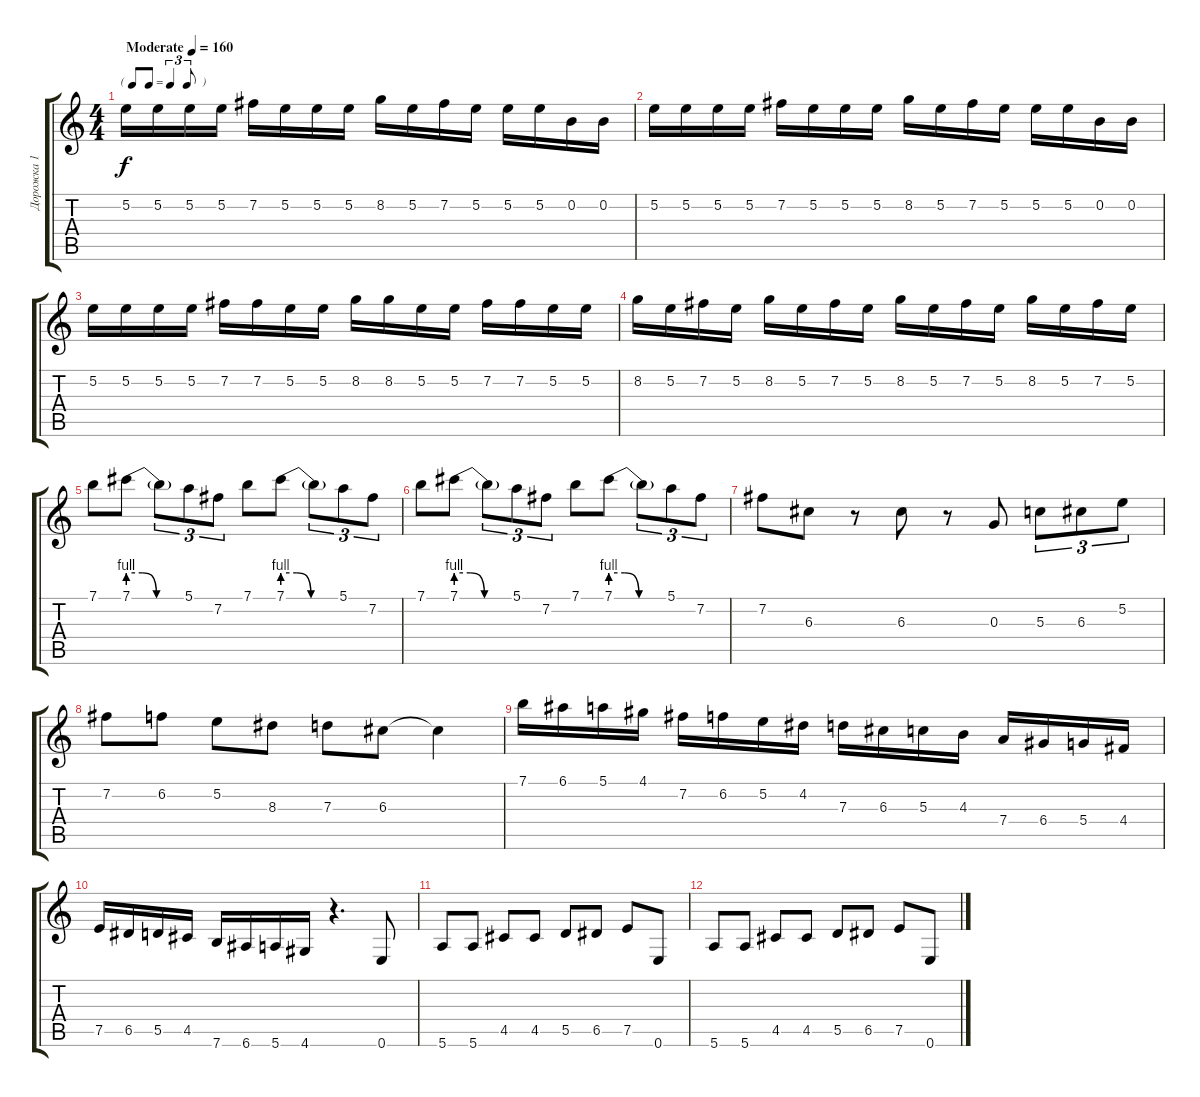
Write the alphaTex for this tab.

\track ("Дорожка 1" "Дорожка 1") {instrument electricguitarjazz}
\staff {score tabs}
\tuning (E4 B3 G3 D3 A2 E2) {hide}
\ts (4 4)
\tf triplet8th
\tempo (160 "Moderate")
\clef g2
\ks c
5.2.16{dy f instrument electricguitarjazz} 5.2.16 5.2.16 5.2.16 7.2.16 5.2.16 5.2.16 5.2.16 8.2.16 5.2.16 7.2.16 5.2.16 5.2.16 5.2.16 0.2.16 0.2.16 |
5.2.16 5.2.16 5.2.16 5.2.16 7.2.16 5.2.16 5.2.16 5.2.16 8.2.16 5.2.16 7.2.16 5.2.16 5.2.16 5.2.16 0.2.16 0.2.16 |
5.2.16 5.2.16 5.2.16 5.2.16 7.2.16 7.2.16 5.2.16 5.2.16 8.2.16 8.2.16 5.2.16 5.2.16 7.2.16 7.2.16 5.2.16 5.2.16 |
8.2.16 5.2.16 7.2.16 5.2.16 8.2.16 5.2.16 7.2.16 5.2.16 8.2.16 5.2.16 7.2.16 5.2.16 8.2.16 5.2.16 7.2.16 5.2.16 |
7.1.8 7.1{be (custom 0 4 15 4 30 0 60 0)}.8 7.1{t}.8{tu (3 2)} 5.1.8{tu (3 2)} 7.2.8{tu (3 2)} 7.1.8 7.1{be (custom 0 4 15 4 30 0 60 0)}.8 7.1{t}.8{tu (3 2)} 5.1.8{tu (3 2)} 7.2.8{tu (3 2)} |
7.1.8 7.1{be (custom 0 4 15 4 30 0 60 0)}.8 7.1{t}.8{tu (3 2)} 5.1.8{tu (3 2)} 7.2.8{tu (3 2)} 7.1.8 7.1{be (custom 0 4 15 4 30 0 60 0)}.8 7.1{t}.8{tu (3 2)} 5.1.8{tu (3 2)} 7.2.8{tu (3 2)} |
7.2.8 6.3.8 r.8 6.3.8 r.8 0.3.8 5.3.8{tu (3 2)} 6.3.8{tu (3 2)} 5.2.8{tu (3 2)} |
7.2.8 6.2.8 5.2.8 8.3.8 7.3.8 6.3.8 6.3{t}.4 |
7.1.16 6.1.16 5.1.16 4.1.16 7.2.16 6.2.16 5.2.16 4.2.16 7.3.16 6.3.16 5.3.16 4.3.16 7.4.16 6.4.16 5.4.16 4.4.16 |
7.5.16 6.5.16 5.5.16 4.5.16 7.6.16 6.6.16 5.6.16 4.6.16 r.4{d} 0.6.8 |
5.6.8 5.6.8 4.5.8 4.5.8 5.5.8 6.5.8 7.5.8 0.6.8 |
5.6.8 5.6.8 4.5.8 4.5.8 5.5.8 6.5.8 7.5.8 0.6.8
